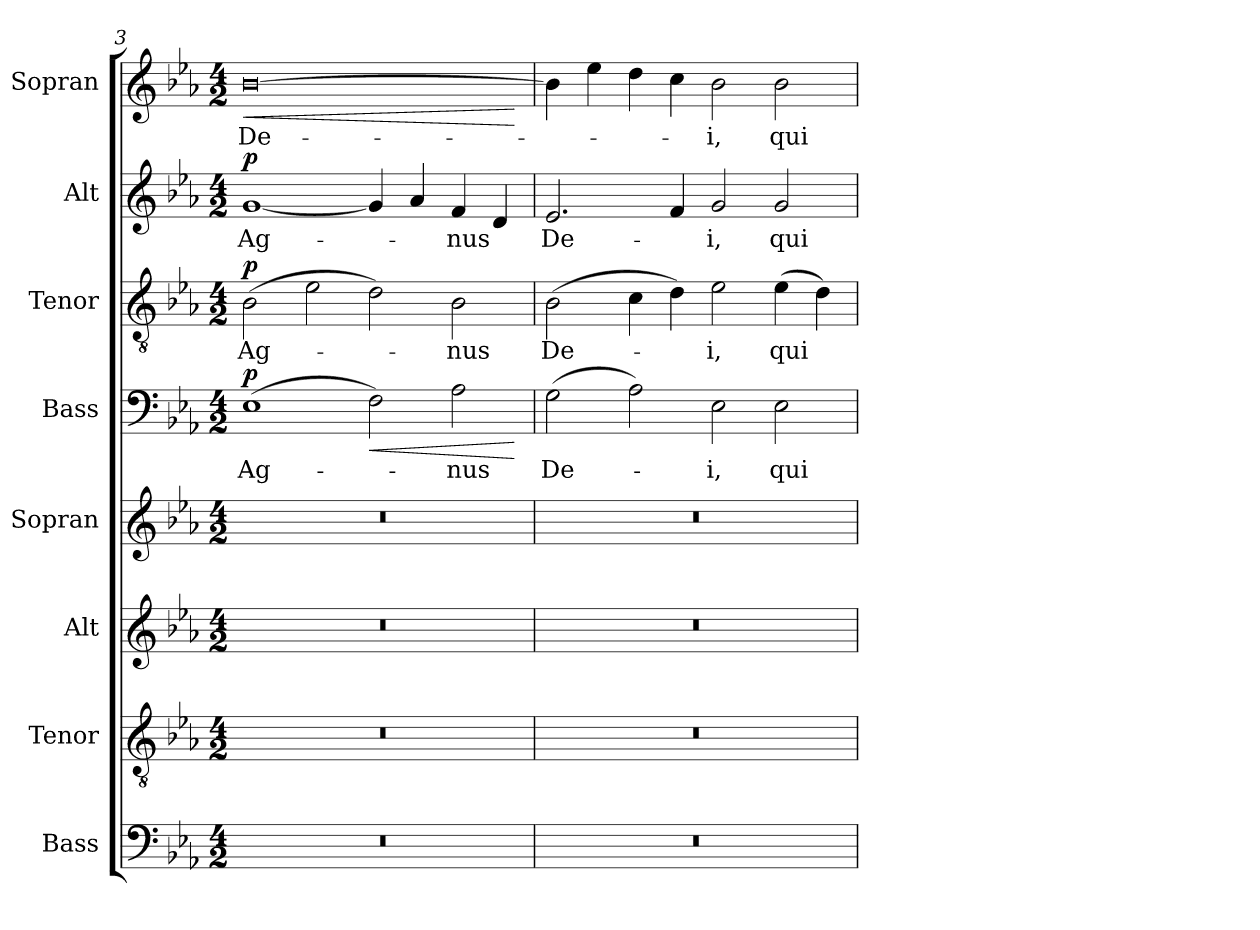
**kern	**kern	**kern	**kern	**kern	**text	**dynam	**kern	**text	**dynam	**kern	**text	**dynam	**kern	**text	**dynam
*part8	*part7	*part6	*part5	*part4	*part4	*part4	*part3	*part3	*part3	*part2	*part2	*part2	*part1	*part1	*part1
*staff8	*staff7	*staff6	*staff5	*staff4	*staff4	*staff4	*staff3	*staff3	*staff3	*staff2	*staff2	*staff2	*staff1	*staff1	*staff1
*I"Bass	*I"Tenor	*I"Alt	*I"Sopran	*I"Bass	*	*	*I"Tenor	*	*	*I"Alt	*	*	*I"Sopran	*	*
*I'B.	*I'T.	*I'A.	*I'S.	*I'B.	*	*	*I'T.	*	*	*I'A.	*	*	*I'S.	*	*
*clefF4	*clefGv2	*clefG2	*clefG2	*clefF4	*	*	*clefGv2	*	*	*clefG2	*	*	*clefG2	*	*
*k[b-e-a-]	*k[b-e-a-]	*k[b-e-a-]	*k[b-e-a-]	*k[b-e-a-]	*	*	*k[b-e-a-]	*	*	*k[b-e-a-]	*	*	*k[b-e-a-]	*	*
*E-:	*E-:	*E-:	*E-:	*E-:	*	*	*E-:	*	*	*E-:	*	*	*E-:	*	*
*M4/2	*M4/2	*M4/2	*M4/2	*M4/2	*	*	*M4/2	*	*	*M4/2	*	*	*M4/2	*	*
=3	=3	=3	=3	=3	=3	=3	=3	=3	=3	=3	=3	=3	=3	=3	=3
!	!	!	!	!	!LO:LY:b	!LO:DY:a	!	!LO:LY:b	!LO:DY:a	!	!LO:LY:b	!LO:DY:a	!	!LO:LY:b	!LO:HP:b
0r	0r	0r	0r	(>1E-	Ag-	p	(>2B-\	Ag-	p	[1g	Ag-	p	[0b-	De-	<
.	.	.	.	.	.	.	2e-\	.	.	.	.	.	.	.	.
!	!	!	!	!	!	!LO:HP:b	!	!	!	!	!	!	!	!	!
.	.	.	.	2F\)	.	<	2d\)	.	.	4g/]	.	.	.	.	.
.	.	.	.	.	.	.	.	.	.	4a-/	.	.	.	.	.
!	!	!	!	!	!LO:LY:b	!	!	!LO:LY:b	!	!	!LO:LY:b	!	!	!	!
.	.	.	.	2A-\	-nus	.	2B-\	-nus	.	4f/	-nus	.	.	.	.
.	.	.	.	.	.	.	.	.	.	4d/	.	.	.	.	.
.	.	.	.	.	.	[	.	.	.	.	.	.	.	.	[
=4	=4	=4	=4	=4	=4	=4	=4	=4	=4	=4	=4	=4	=4	=4	=4
!	!	!	!	!	!LO:LY:b	!	!	!LO:LY:b	!	!	!LO:LY:b	!	!	!	!
0r	0r	0r	0r	(>2G\	De-	.	(>2B-\	De-	.	2.e-/	De-	.	4b-\]	.	.
.	.	.	.	.	.	.	.	.	.	.	.	.	4ee-\	.	.
.	.	.	.	2A-\)	.	.	4c\	.	.	.	.	.	4dd\	.	.
.	.	.	.	.	.	.	4d\)	.	.	4f/	.	.	4cc\	.	.
!	!	!	!	!	!LO:LY:b	!	!	!LO:LY:b	!	!	!LO:LY:b	!	!	!LO:LY:b	!
.	.	.	.	2E-\	-i,	.	2e-\	-i,	.	2g/	-i,	.	2b-\	-i,	.
!	!	!	!	!	!LO:LY:b	!	!	!LO:LY:b	!	!	!LO:LY:b	!	!	!LO:LY:b	!
.	.	.	.	2E-\	qui	.	(>4e-\	qui	.	2g/	qui	.	2b-\	qui	.
.	.	.	.	.	.	.	4d\)	.	.	.	.	.	.	.	.
=	=	=	=	=	=	=	=	=	=	=	=	=	=	=	=
*-	*-	*-	*-	*-	*-	*-	*-	*-	*-	*-	*-	*-	*-	*-	*-
